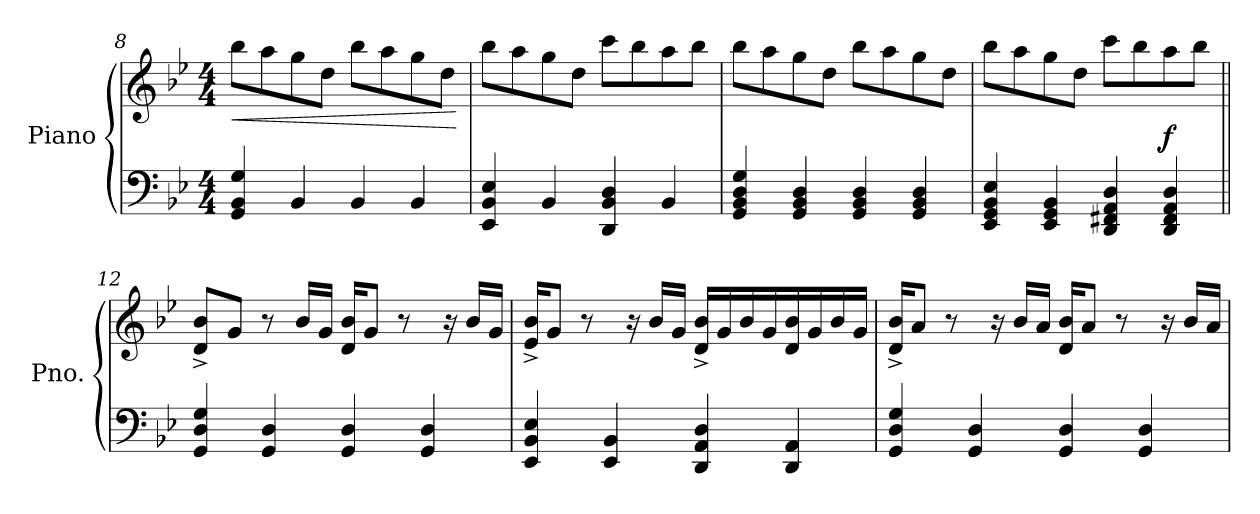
**kern	**kern	**dynam
*part1	*part1	*part1
*staff2	*staff1	*staff1/2
*I"Piano	*	*
*I'Pno.	*	*
*clefF4	*clefG2	*
*k[b-e-]	*k[b-e-]	*
*M4/4	*M4/4	*
=8	=8	=8
!	!	!LO:HP:b
4GG/ 4BB-/ 4G/	8bb-\L	<
.	8aa\	.
4BB-/	8gg\	.
.	8dd\J	.
4BB-/	8bb-\L	.
.	8aa\	.
4BB-/	8gg\	.
.	8dd\J	.
.	.	[
=9	=9	=9
4EE-/ 4BB-/ 4E-/	8bb-\L	.
.	8aa\	.
4BB-/	8gg\	.
.	8dd\J	.
4DD/ 4BB-/ 4D/	8ccc\L	.
.	8bb-\	.
4BB-/	8aa\	.
.	8bb-\J	.
!!LO:LB:g=z
=10	=10	=10
4GG/ 4BB-/ 4D/ 4G/	8bb-\L	.
.	8aa\	.
4GG/ 4BB-/ 4D/	8gg\	.
.	8dd\J	.
4GG/ 4BB-/ 4D/	8bb-\L	.
.	8aa\	.
4GG/ 4BB-/ 4D/	8gg\	.
.	8dd\J	.
=11	=11	=11
4EE-/ 4GG/ 4BB-/ 4E-/	8bb-\L	.
.	8aa\	.
4EE-/ 4GG/ 4BB-/	8gg\	.
.	8dd\J	.
4DD/ 4FF#X/ 4AA/ 4D/	8ccc\L	.
.	8bb-\	.
!	!	!LO:DY:a=2
4DD/ 4FF#/ 4AA/ 4D/	8aa\	f
.	8bb-\J	.
=12||	=12||	=12||
4GG/ 4D/ 4G/	8d/^ 8b-/^L	.
.	8g/J	.
4GG/ 4D/	8r	.
.	16b-/LL	.
.	16g/JJ	.
4GG/ 4D/	16d/ 16b-/KL	.
.	8g/J	.
.	8r	.
4GG/ 4D/	.	.
.	16r	.
.	16b-/LL	.
.	16g/JJ	.
=13	=13	=13
4EE-/ 4BB-/ 4E-/	16e-/^ 16b-/^KL	.
.	8g/J	.
.	8r	.
4EE-/ 4BB-/	.	.
.	16r	.
.	16b-/LL	.
.	16g/JJ	.
4DD/ 4AA/ 4D/	16d/^ 16b-/^LL	.
.	16g/	.
.	16b-/	.
.	16g/	.
4DD/ 4AA/	16d/ 16b-/	.
.	16g/	.
.	16b-/	.
.	16g/JJ	.
!!LO:LB:g=z
=14	=14	=14
4GG/ 4D/ 4G/	16d/^ 16b-/^KL	.
.	8a/J	.
.	8r	.
4GG/ 4D/	.	.
.	16r	.
.	16b-/LL	.
.	16a/JJ	.
4GG/ 4D/	16d/ 16b-/KL	.
.	8a/J	.
.	8r	.
4GG/ 4D/	.	.
.	16r	.
.	16b-/LL	.
.	16a/JJ	.
=	=	=
*-	*-	*-
